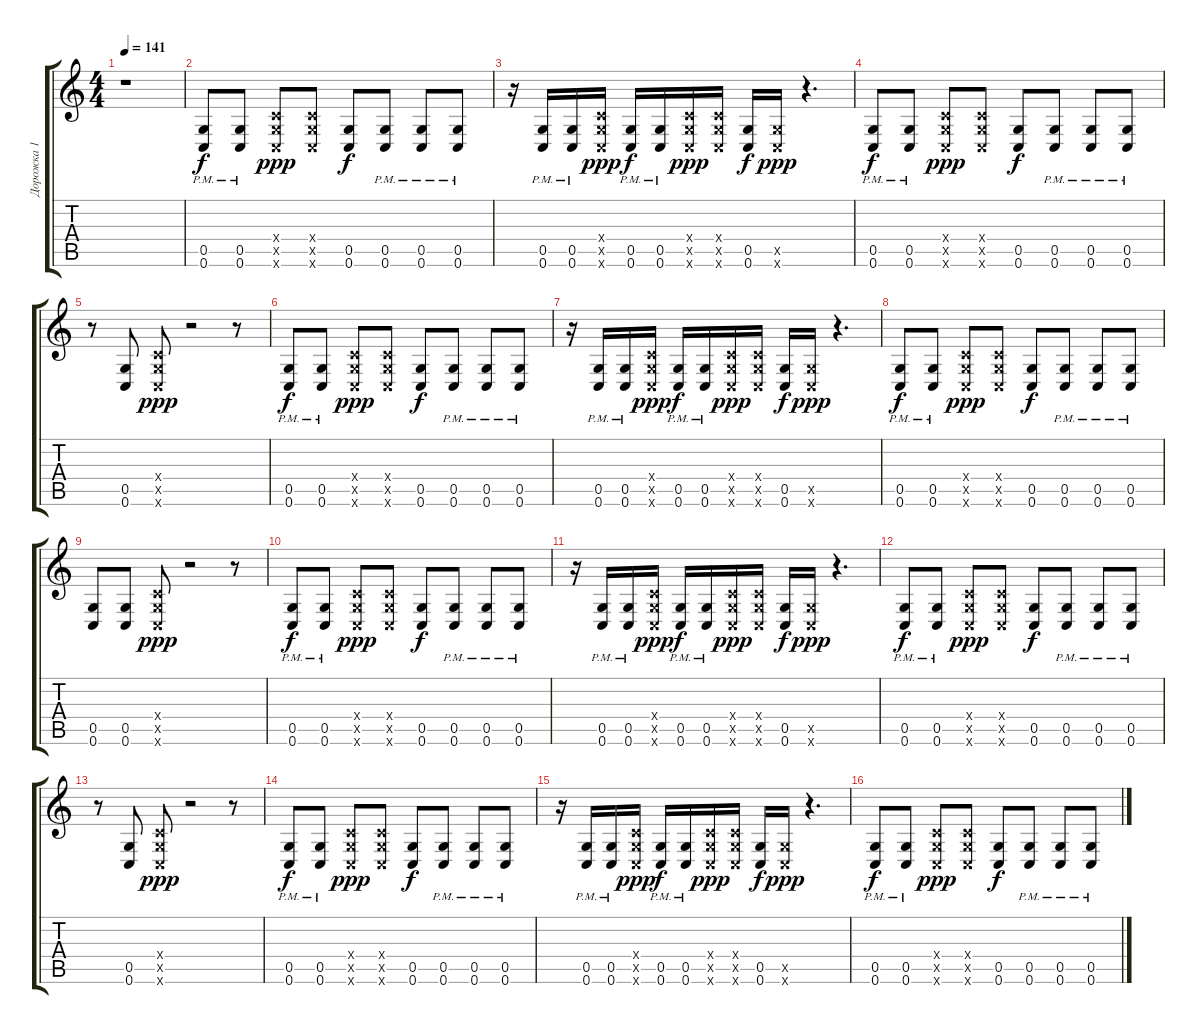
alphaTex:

\track ("Дорожка 1" "Дорожка 1") {instrument distortionguitar}
\staff {score tabs}
\tuning (D4 A3 F3 C3 G2 C2) {hide}
\ts (4 4)
\tempo 141
\clef g2
\ks c
r.1{dy f} |
(0.5{pm} 0.6{pm}).8 (0.5{pm} 0.6{pm}).8 (0.4{x} 0.5{x} 0.6{x}).8{dy ppp} (0.4{x} 0.5{x} 0.6{x}).8 (0.5 0.6).8{dy f} (0.5{pm} 0.6{pm}).8 (0.5{pm} 0.6{pm}).8 (0.5{pm} 0.6{pm}).8 |
r.16 (0.5{pm} 0.6{pm}).16 (0.5{pm} 0.6{pm}).16 (0.4{x} 0.5{x} 0.6{x}).16{dy ppp} (0.5{pm} 0.6{pm}).16{dy f} (0.5{pm} 0.6{pm}).16 (0.4{x} 0.5{x} 0.6{x}).16{dy ppp} (0.4{x} 0.5{x} 0.6{x}).16 (0.5 0.6).16{dy f} (0.5{x} 0.6{x}).16{dy ppp} r.4{d} |
(0.5{pm} 0.6{pm}).8{dy f} (0.5{pm} 0.6{pm}).8 (0.4{x} 0.5{x} 0.6{x}).8{dy ppp} (0.4{x} 0.5{x} 0.6{x}).8 (0.5 0.6).8{dy f} (0.5{pm} 0.6{pm}).8 (0.5{pm} 0.6{pm}).8 (0.5{pm} 0.6{pm}).8 |
r.8 (0.5 0.6).8 (0.4{x} 0.5{x} 0.6{x}).8{dy ppp} r.2 r.8 |
(0.5{pm} 0.6{pm}).8{dy f} (0.5{pm} 0.6{pm}).8 (0.4{x} 0.5{x} 0.6{x}).8{dy ppp} (0.4{x} 0.5{x} 0.6{x}).8 (0.5 0.6).8{dy f} (0.5{pm} 0.6{pm}).8 (0.5{pm} 0.6{pm}).8 (0.5{pm} 0.6{pm}).8 |
r.16 (0.5{pm} 0.6{pm}).16 (0.5{pm} 0.6{pm}).16 (0.4{x} 0.5{x} 0.6{x}).16{dy ppp} (0.5{pm} 0.6{pm}).16{dy f} (0.5{pm} 0.6{pm}).16 (0.4{x} 0.5{x} 0.6{x}).16{dy ppp} (0.4{x} 0.5{x} 0.6{x}).16 (0.5 0.6).16{dy f} (0.5{x} 0.6{x}).16{dy ppp} r.4{d} |
(0.5{pm} 0.6{pm}).8{dy f} (0.5{pm} 0.6{pm}).8 (0.4{x} 0.5{x} 0.6{x}).8{dy ppp} (0.4{x} 0.5{x} 0.6{x}).8 (0.5 0.6).8{dy f} (0.5{pm} 0.6{pm}).8 (0.5{pm} 0.6{pm}).8 (0.5{pm} 0.6{pm}).8 |
(0.5 0.6).8 (0.5 0.6).8 (0.4{x} 0.5{x} 0.6{x}).8{dy ppp} r.2 r.8 |
(0.5{pm} 0.6{pm}).8{dy f} (0.5{pm} 0.6{pm}).8 (0.4{x} 0.5{x} 0.6{x}).8{dy ppp} (0.4{x} 0.5{x} 0.6{x}).8 (0.5 0.6).8{dy f} (0.5{pm} 0.6{pm}).8 (0.5{pm} 0.6{pm}).8 (0.5{pm} 0.6{pm}).8 |
r.16 (0.5{pm} 0.6{pm}).16 (0.5{pm} 0.6{pm}).16 (0.4{x} 0.5{x} 0.6{x}).16{dy ppp} (0.5{pm} 0.6{pm}).16{dy f} (0.5{pm} 0.6{pm}).16 (0.4{x} 0.5{x} 0.6{x}).16{dy ppp} (0.4{x} 0.5{x} 0.6{x}).16 (0.5 0.6).16{dy f} (0.5{x} 0.6{x}).16{dy ppp} r.4{d} |
(0.5{pm} 0.6{pm}).8{dy f} (0.5{pm} 0.6{pm}).8 (0.4{x} 0.5{x} 0.6{x}).8{dy ppp} (0.4{x} 0.5{x} 0.6{x}).8 (0.5 0.6).8{dy f} (0.5{pm} 0.6{pm}).8 (0.5{pm} 0.6{pm}).8 (0.5{pm} 0.6{pm}).8 |
r.8 (0.5 0.6).8 (0.4{x} 0.5{x} 0.6{x}).8{dy ppp} r.2 r.8 |
(0.5{pm} 0.6{pm}).8{dy f} (0.5{pm} 0.6{pm}).8 (0.4{x} 0.5{x} 0.6{x}).8{dy ppp} (0.4{x} 0.5{x} 0.6{x}).8 (0.5 0.6).8{dy f} (0.5{pm} 0.6{pm}).8 (0.5{pm} 0.6{pm}).8 (0.5{pm} 0.6{pm}).8 |
r.16 (0.5{pm} 0.6{pm}).16 (0.5{pm} 0.6{pm}).16 (0.4{x} 0.5{x} 0.6{x}).16{dy ppp} (0.5{pm} 0.6{pm}).16{dy f} (0.5{pm} 0.6{pm}).16 (0.4{x} 0.5{x} 0.6{x}).16{dy ppp} (0.4{x} 0.5{x} 0.6{x}).16 (0.5 0.6).16{dy f} (0.5{x} 0.6{x}).16{dy ppp} r.4{d} |
(0.5{pm} 0.6{pm}).8{dy f} (0.5{pm} 0.6{pm}).8 (0.4{x} 0.5{x} 0.6{x}).8{dy ppp} (0.4{x} 0.5{x} 0.6{x}).8 (0.5 0.6).8{dy f} (0.5{pm} 0.6{pm}).8 (0.5{pm} 0.6{pm}).8 (0.5{pm} 0.6{pm}).8
